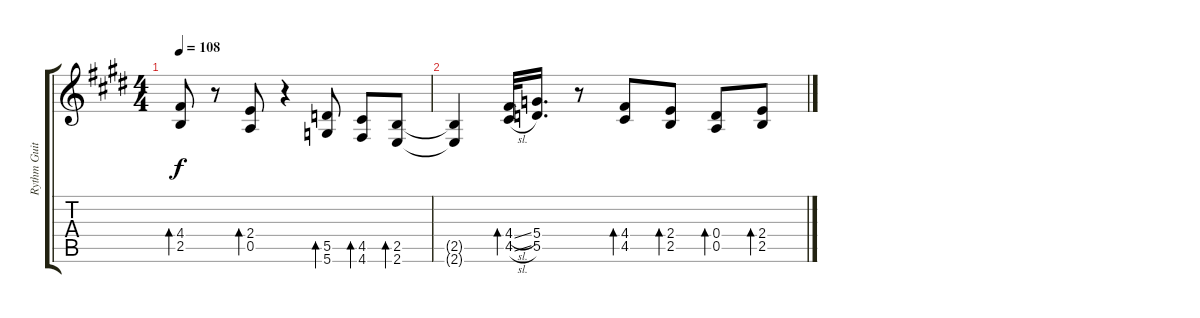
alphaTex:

\track ("Rythm Guitar-left" "Rythm Guit") {instrument acousticguitarsteel}
\staff {score tabs}
\tuning (E4 B3 G3 D3 A2 D2) {hide}
\ts (4 4)
\tempo 108
\clef g2
\ks e
(4.4 2.5).8{bd 120 dy f} r.8 (2.4 0.5).8{bd 120} r.4 (5.5 5.6).8{bd 60} (4.5 4.6).8{bd 60} (2.5 2.6).8{bd 60} |
(2.5{t} 2.6{t}).4 (4.4{sl} 4.5{sl}).32{bd 60} (5.4 5.5).16{d} r.8 (4.4 4.5).8{bd 120} (2.4 2.5).8{bd 120} (0.4 0.5).8{bd 120} (2.4 2.5).8{bd 120}
